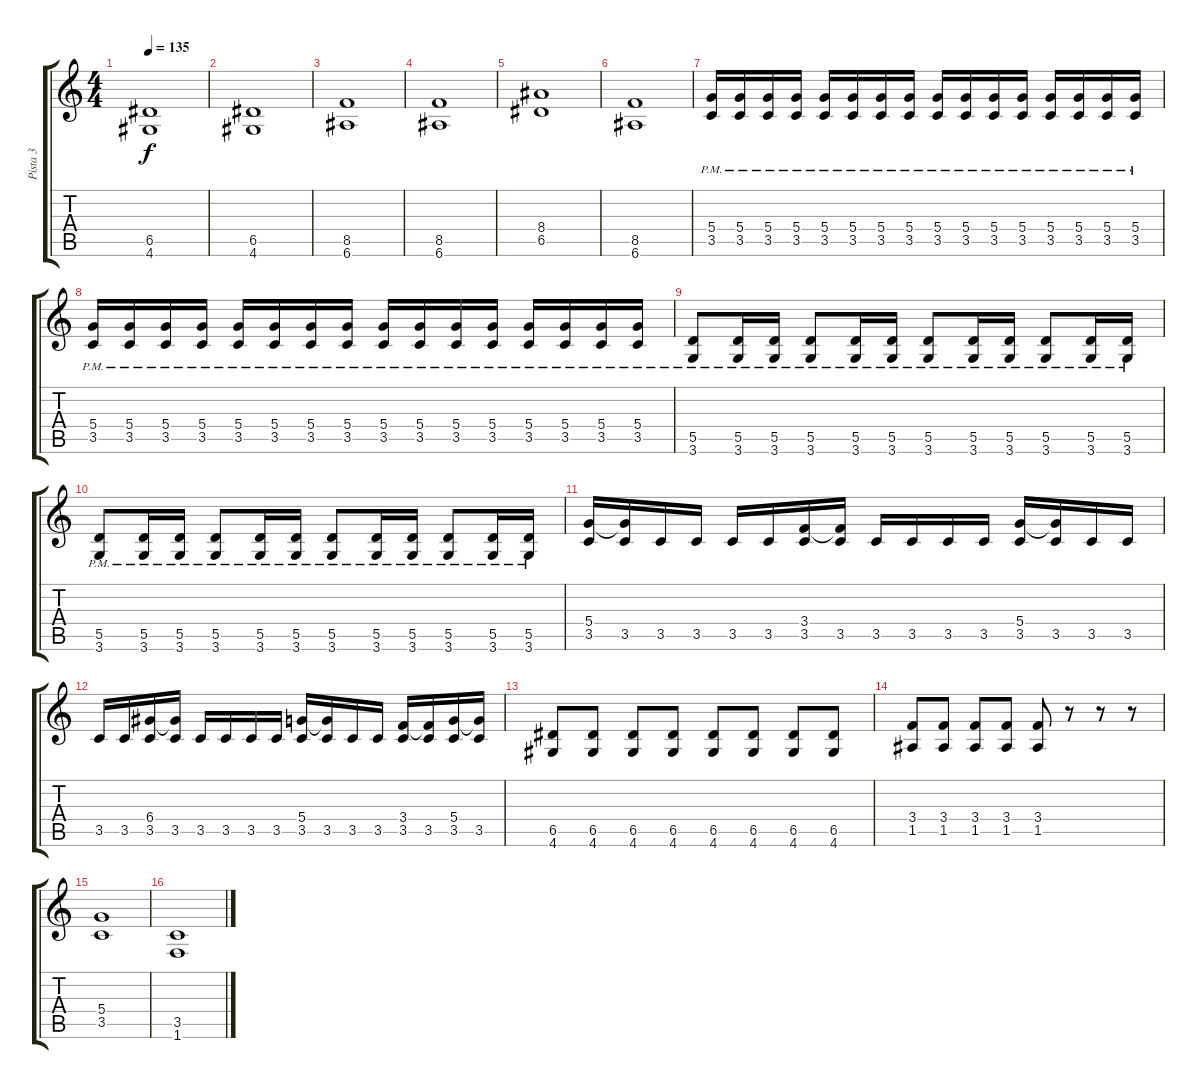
\track ("Pista 3" "Pista 3") {instrument distortionguitar}
\staff {score tabs}
\tuning (E4 B3 G3 D3 A2 E2) {hide}
\ts (4 4)
\tempo 135
\clef g2
\ks c
(6.5 4.6).1{dy f} |
(6.5 4.6).1 |
(8.5 6.6).1 |
(8.5 6.6).1 |
(8.4 6.5).1 |
(8.5 6.6).1 |
(5.4{pm} 3.5{pm}).16 (5.4{pm} 3.5{pm}).16 (5.4{pm} 3.5{pm}).16 (5.4{pm} 3.5{pm}).16 (5.4{pm} 3.5{pm}).16 (5.4{pm} 3.5{pm}).16 (5.4{pm} 3.5{pm}).16 (5.4{pm} 3.5{pm}).16 (5.4{pm} 3.5{pm}).16 (5.4{pm} 3.5{pm}).16 (5.4{pm} 3.5{pm}).16 (5.4{pm} 3.5{pm}).16 (5.4{pm} 3.5{pm}).16 (5.4{pm} 3.5{pm}).16 (5.4{pm} 3.5{pm}).16 (5.4{pm} 3.5{pm}).16 |
(5.4{pm} 3.5{pm}).16 (5.4{pm} 3.5{pm}).16 (5.4{pm} 3.5{pm}).16 (5.4{pm} 3.5{pm}).16 (5.4{pm} 3.5{pm}).16 (5.4{pm} 3.5{pm}).16 (5.4{pm} 3.5{pm}).16 (5.4{pm} 3.5{pm}).16 (5.4{pm} 3.5{pm}).16 (5.4{pm} 3.5{pm}).16 (5.4{pm} 3.5{pm}).16 (5.4{pm} 3.5{pm}).16 (5.4{pm} 3.5{pm}).16 (5.4{pm} 3.5{pm}).16 (5.4{pm} 3.5{pm}).16 (5.4{pm} 3.5{pm}).16 |
(5.5{pm} 3.6{pm}).8 (5.5{pm} 3.6{pm}).16 (5.5{pm} 3.6{pm}).16 (5.5{pm} 3.6{pm}).8 (5.5{pm} 3.6{pm}).16 (5.5{pm} 3.6{pm}).16 (5.5{pm} 3.6{pm}).8 (5.5{pm} 3.6{pm}).16 (5.5{pm} 3.6{pm}).16 (5.5{pm} 3.6{pm}).8 (5.5{pm} 3.6{pm}).16 (5.5{pm} 3.6{pm}).16 |
(5.5{pm} 3.6{pm}).8 (5.5{pm} 3.6{pm}).16 (5.5{pm} 3.6{pm}).16 (5.5{pm} 3.6{pm}).8 (5.5{pm} 3.6{pm}).16 (5.5{pm} 3.6{pm}).16 (5.5{pm} 3.6{pm}).8 (5.5{pm} 3.6{pm}).16 (5.5{pm} 3.6{pm}).16 (5.5{pm} 3.6{pm}).8 (5.5{pm} 3.6{pm}).16 (5.5{pm} 3.6{pm}).16 |
(5.4 3.5).16 (5.4{t} 3.5).16 3.5.16 3.5.16 3.5.16 3.5.16 (3.4 3.5).16 (3.4{t} 3.5).16 3.5.16 3.5.16 3.5.16 3.5.16 (5.4 3.5).16 (5.4{t} 3.5).16 3.5.16 3.5.16 |
3.5.16 3.5.16 (6.4 3.5).16 (6.4{t} 3.5).16 3.5.16 3.5.16 3.5.16 3.5.16 (5.4 3.5).16 (5.4{t} 3.5).16 3.5.16 3.5.16 (3.4 3.5).16 (3.4{t} 3.5).16 (5.4 3.5).16 (5.4{t} 3.5).16 |
(6.5 4.6).8 (6.5 4.6).8 (6.5 4.6).8 (6.5 4.6).8 (6.5 4.6).8 (6.5 4.6).8 (6.5 4.6).8 (6.5 4.6).8 |
(3.4 1.5).8 (3.4 1.5).8 (3.4 1.5).8 (3.4 1.5).8 (3.4 1.5).8 r.8 r.8 r.8 |
(5.4 3.5).1 |
(3.5 1.6).1
